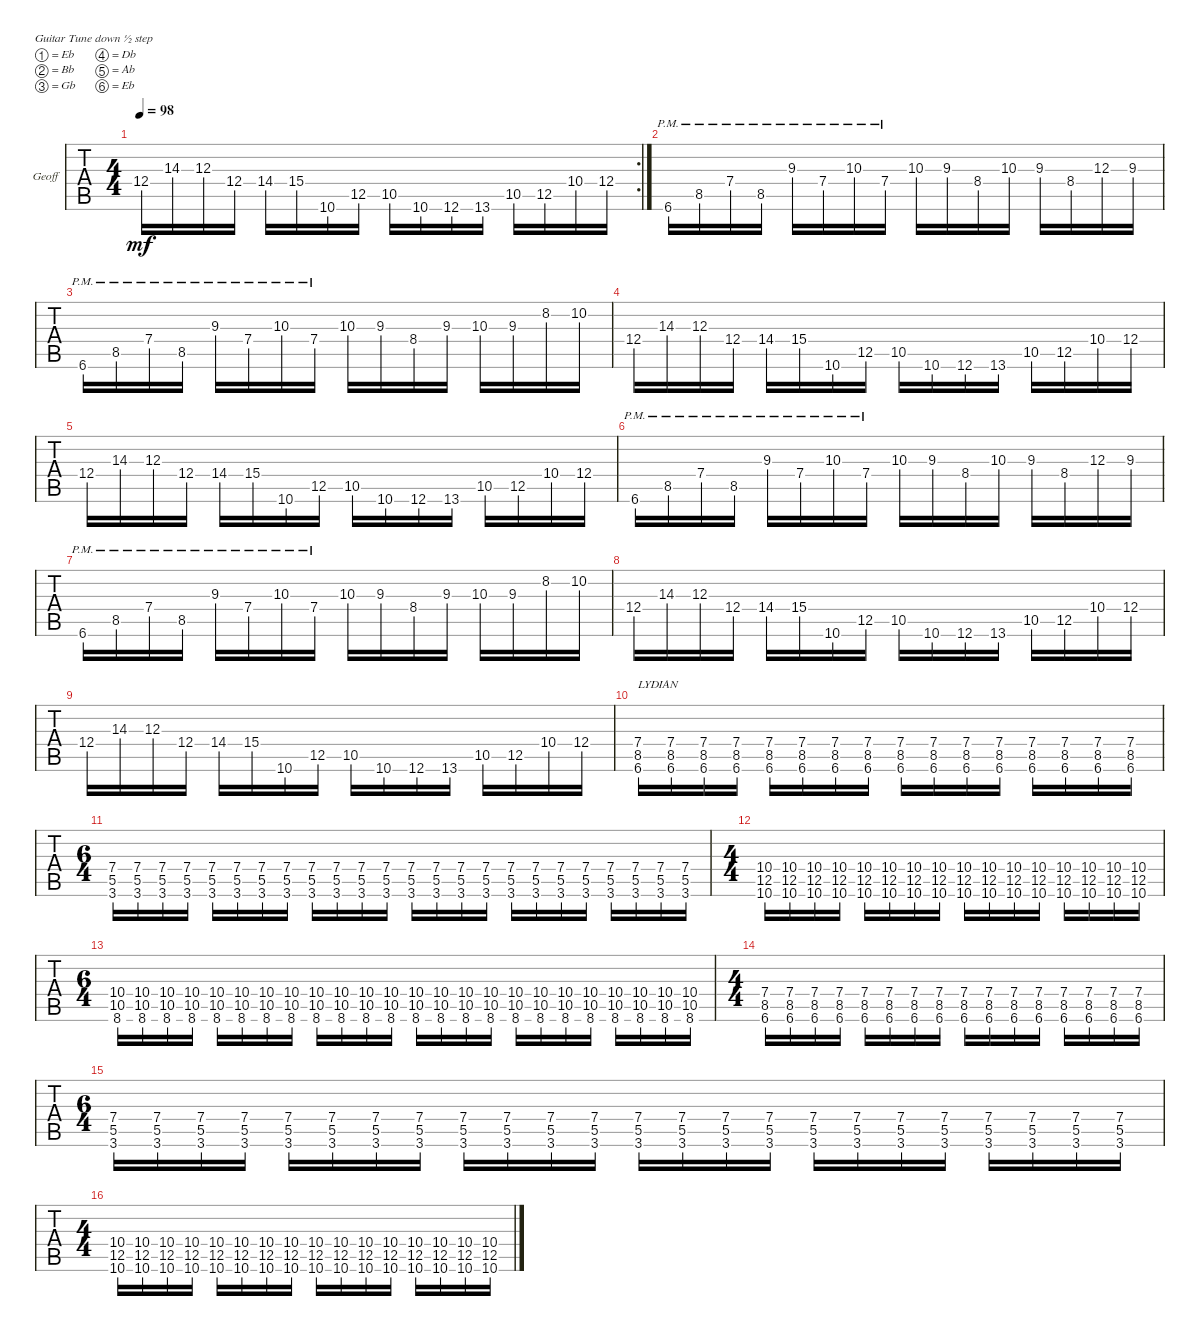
\defaultSystemsLayout 4
\bracketExtendMode groupsimilarinstruments
\firstSystemTrackNameOrientation horizontal
\otherSystemsTrackNameOrientation horizontal
\track ("Geoff" "Geoff") {instrument acousticguitarsteel}
\staff {tabs}
\tuning (Eb4 Bb3 Gb3 Db3 Ab2 Eb2)
\rc 2
\ts (4 4)
\tempo 98
\clef g2
\ks c
12.4.16{dy mf} 14.3.16 12.3.16 12.4.16 14.4.16 15.4.16 10.6.16 12.5.16 10.5.16 10.6.16 12.6.16 13.6.16 10.5.16 12.5.16 10.4.16 12.4.16 |
6.6{pm}.16 8.5{pm}.16 7.4{pm}.16 8.5{pm}.16 9.3{pm}.16 7.4{pm}.16 10.3{pm}.16 7.4{pm}.16 10.3.16 9.3.16 8.4.16 10.3.16 9.3.16 8.4.16 12.3.16 9.3.16 |
6.6{pm}.16 8.5{pm}.16 7.4{pm}.16 8.5{pm}.16 9.3{pm}.16 7.4{pm}.16 10.3{pm}.16 7.4{pm}.16 10.3.16 9.3.16 8.4.16 9.3.16 10.3.16 9.3.16 8.2.16 10.2.16 |
12.4.16 14.3.16 12.3.16 12.4.16 14.4.16 15.4.16 10.6.16 12.5.16 10.5.16 10.6.16 12.6.16 13.6.16 10.5.16 12.5.16 10.4.16 12.4.16 |
12.4.16 14.3.16 12.3.16 12.4.16 14.4.16 15.4.16 10.6.16 12.5.16 10.5.16 10.6.16 12.6.16 13.6.16 10.5.16 12.5.16 10.4.16 12.4.16 |
6.6{pm}.16 8.5{pm}.16 7.4{pm}.16 8.5{pm}.16 9.3{pm}.16 7.4{pm}.16 10.3{pm}.16 7.4{pm}.16 10.3.16 9.3.16 8.4.16 10.3.16 9.3.16 8.4.16 12.3.16 9.3.16 |
6.6{pm}.16 8.5{pm}.16 7.4{pm}.16 8.5{pm}.16 9.3{pm}.16 7.4{pm}.16 10.3{pm}.16 7.4{pm}.16 10.3.16 9.3.16 8.4.16 9.3.16 10.3.16 9.3.16 8.2.16 10.2.16 |
12.4.16 14.3.16 12.3.16 12.4.16 14.4.16 15.4.16 10.6.16 12.5.16 10.5.16 10.6.16 12.6.16 13.6.16 10.5.16 12.5.16 10.4.16 12.4.16 |
12.4.16 14.3.16 12.3.16 12.4.16 14.4.16 15.4.16 10.6.16 12.5.16 10.5.16 10.6.16 12.6.16 13.6.16 10.5.16 12.5.16 10.4.16 12.4.16 |
(6.6 8.5 7.4).16{txt "LYDIAN"} (6.6 8.5 7.4).16 (6.6 8.5 7.4).16 (6.6 8.5 7.4).16 (6.6 8.5 7.4).16 (6.6 8.5 7.4).16 (6.6 8.5 7.4).16 (6.6 8.5 7.4).16 (6.6 8.5 7.4).16 (6.6 8.5 7.4).16 (6.6 8.5 7.4).16 (6.6 8.5 7.4).16 (6.6 8.5 7.4).16 (6.6 8.5 7.4).16 (6.6 8.5 7.4).16 (6.6 8.5 7.4).16 |
\ts (6 4)
(3.6 5.5 7.4).16 (3.6 5.5 7.4).16 (3.6 5.5 7.4).16 (3.6 5.5 7.4).16 (3.6 5.5 7.4).16 (3.6 5.5 7.4).16 (3.6 5.5 7.4).16 (3.6 5.5 7.4).16 (3.6 5.5 7.4).16 (3.6 5.5 7.4).16 (3.6 5.5 7.4).16 (3.6 5.5 7.4).16 (3.6 5.5 7.4).16 (3.6 5.5 7.4).16 (3.6 5.5 7.4).16 (3.6 5.5 7.4).16 (3.6 5.5 7.4).16 (3.6 5.5 7.4).16 (3.6 5.5 7.4).16 (3.6 5.5 7.4).16 (3.6 5.5 7.4).16 (3.6 5.5 7.4).16 (3.6 5.5 7.4).16 (3.6 5.5 7.4).16 |
\ts (4 4)
(10.6 12.5 10.4).16 (10.6 12.5 10.4).16 (10.6 12.5 10.4).16 (10.6 12.5 10.4).16 (10.6 12.5 10.4).16 (10.6 12.5 10.4).16 (10.6 12.5 10.4).16 (10.6 12.5 10.4).16 (10.6 12.5 10.4).16 (10.6 12.5 10.4).16 (10.6 12.5 10.4).16 (10.6 12.5 10.4).16 (10.6 12.5 10.4).16 (10.6 12.5 10.4).16 (10.6 12.5 10.4).16 (10.6 12.5 10.4).16 |
\ts (6 4)
(8.6 10.5 10.4).16 (8.6 10.5 10.4).16 (8.6 10.5 10.4).16 (8.6 10.5 10.4).16 (8.6 10.5 10.4).16 (8.6 10.5 10.4).16 (8.6 10.5 10.4).16 (8.6 10.5 10.4).16 (8.6 10.5 10.4).16 (8.6 10.5 10.4).16 (8.6 10.5 10.4).16 (8.6 10.5 10.4).16 (8.6 10.5 10.4).16 (8.6 10.5 10.4).16 (8.6 10.5 10.4).16 (8.6 10.5 10.4).16 (8.6 10.5 10.4).16 (8.6 10.5 10.4).16 (8.6 10.5 10.4).16 (8.6 10.5 10.4).16 (8.6 10.5 10.4).16 (8.6 10.5 10.4).16 (8.6 10.5 10.4).16 (8.6 10.5 10.4).16 |
\ts (4 4)
(6.6 8.5 7.4).16 (6.6 8.5 7.4).16 (6.6 8.5 7.4).16 (6.6 8.5 7.4).16 (6.6 8.5 7.4).16 (6.6 8.5 7.4).16 (6.6 8.5 7.4).16 (6.6 8.5 7.4).16 (6.6 8.5 7.4).16 (6.6 8.5 7.4).16 (6.6 8.5 7.4).16 (6.6 8.5 7.4).16 (6.6 8.5 7.4).16 (6.6 8.5 7.4).16 (6.6 8.5 7.4).16 (6.6 8.5 7.4).16 |
\ts (6 4)
(3.6 5.5 7.4).16 (3.6 5.5 7.4).16 (3.6 5.5 7.4).16 (3.6 5.5 7.4).16 (3.6 5.5 7.4).16 (3.6 5.5 7.4).16 (3.6 5.5 7.4).16 (3.6 5.5 7.4).16 (3.6 5.5 7.4).16 (3.6 5.5 7.4).16 (3.6 5.5 7.4).16 (3.6 5.5 7.4).16 (3.6 5.5 7.4).16 (3.6 5.5 7.4).16 (3.6 5.5 7.4).16 (3.6 5.5 7.4).16 (3.6 5.5 7.4).16 (3.6 5.5 7.4).16 (3.6 5.5 7.4).16 (3.6 5.5 7.4).16 (3.6 5.5 7.4).16 (3.6 5.5 7.4).16 (3.6 5.5 7.4).16 (3.6 5.5 7.4).16 |
\ts (4 4)
(10.6 12.5 10.4).16 (10.6 12.5 10.4).16 (10.6 12.5 10.4).16 (10.6 12.5 10.4).16 (10.6 12.5 10.4).16 (10.6 12.5 10.4).16 (10.6 12.5 10.4).16 (10.6 12.5 10.4).16 (10.6 12.5 10.4).16 (10.6 12.5 10.4).16 (10.6 12.5 10.4).16 (10.6 12.5 10.4).16 (10.6 12.5 10.4).16 (10.6 12.5 10.4).16 (10.6 12.5 10.4).16 (10.6 12.5 10.4).16
